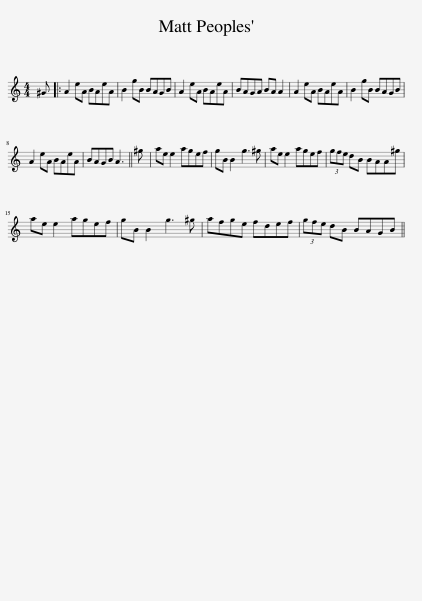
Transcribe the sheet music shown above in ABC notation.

X:1
L:1/8
M:4/4
I:linebreak $
K:C
V:1 treble
V:1
 ^G |: A2 eA BAeA | B2 gB BAGB | A2 eA BAeA | BAGA BA A2 | %5
 A2 eA BAeA | B2 gB BAGB |$ A2 eA BAeA | BAGB A3 || ^g | %10
 ae e2 agef | gB B2 g3 ^g | ae e2 agef | (3gfe dB BAA^g |$ ae e2 agef | %15
 gB B2 g3 ^g | afge fdef | (3gfe dB BAGB || %18
